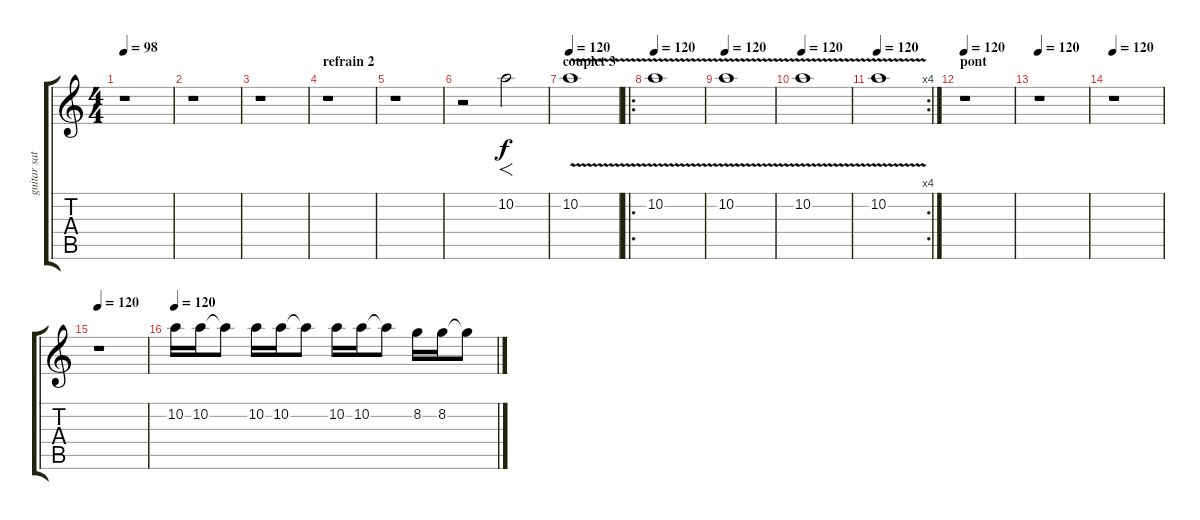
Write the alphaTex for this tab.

\track ("guitar sat 2" "guitar sat") {instrument distortionguitar}
\staff {score tabs}
\tuning (E4 B3 G3 D3 A2 E2) {hide}
\ts (4 4)
\tempo 98
\clef g2
\ks c
r.1{dy f} |
r.1 |
r.1 |
\section ("" "refrain 2")
r.1 |
r.1 |
r.2 10.2.2{f} |
\section ("" "couplet 3")
\tempo 120
10.2{v}.1 |
\ro
\tempo 120
10.2{v}.1 |
\tempo 120
10.2{v}.1 |
\tempo 120
10.2{v}.1 |
\rc 4
\tempo 120
10.2{v}.1 |
\section ("" "pont")
\tempo 120
r.1 |
\tempo 120
r.1 |
\tempo 120
r.1 |
\tempo 120
r.1 |
\tempo 120
10.2.16 10.2.16 10.2{t}.8 10.2.16 10.2.16 10.2{t}.8 10.2.16 10.2.16 10.2{t}.8 8.2.16 8.2.16 8.2{t}.8
